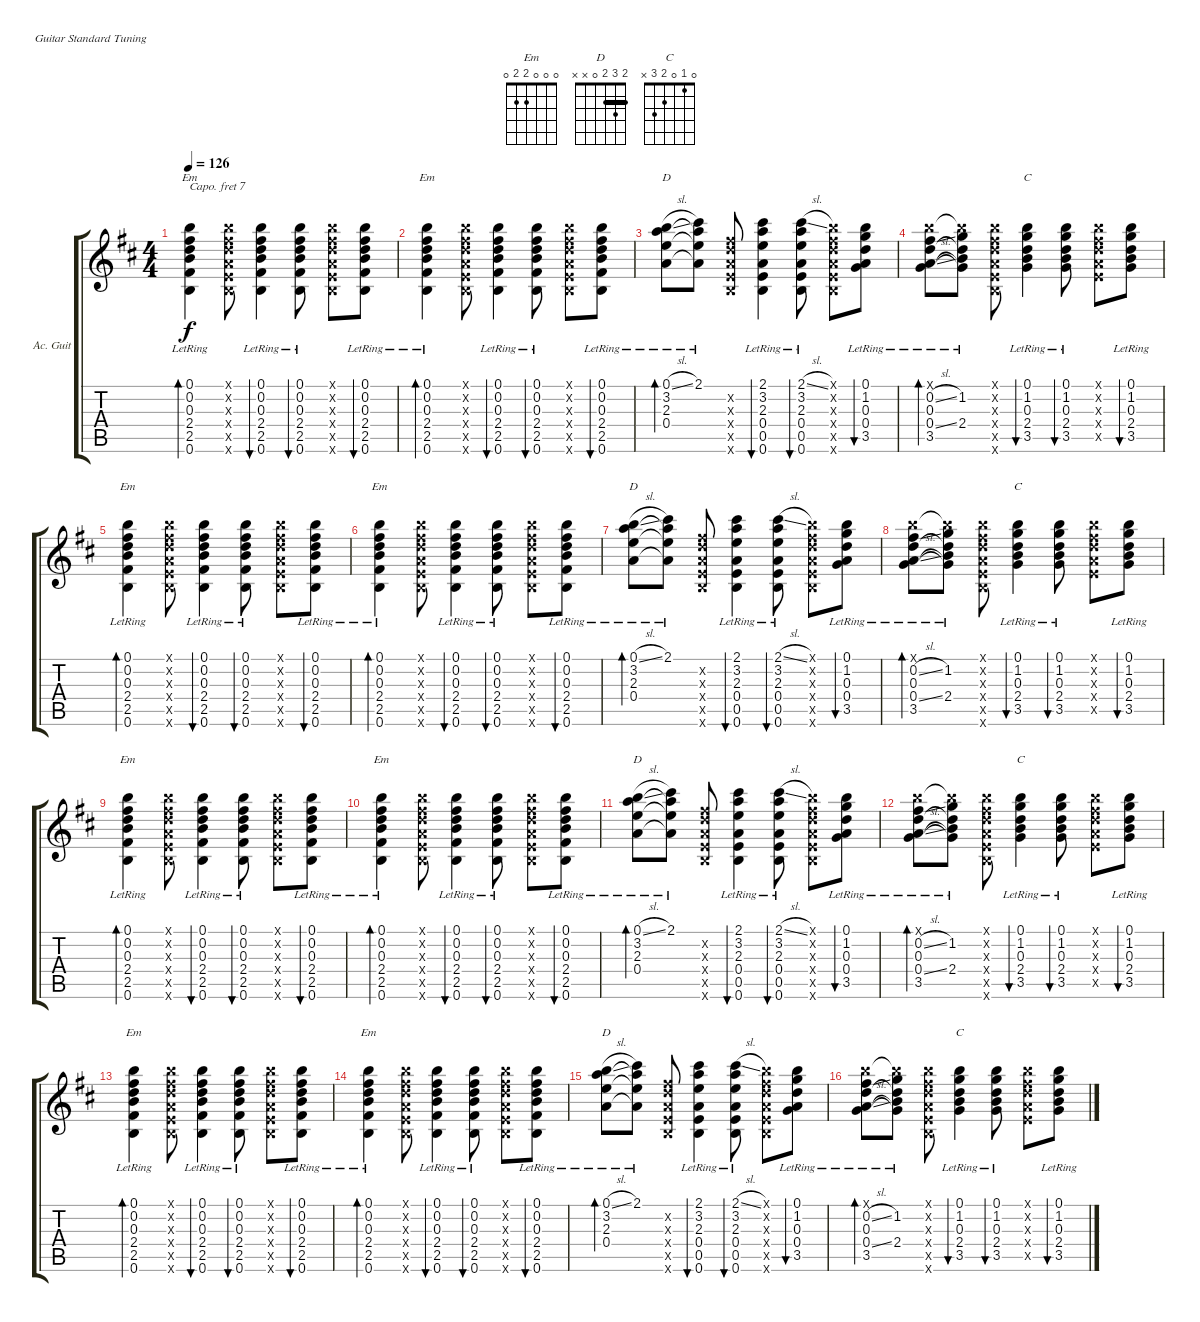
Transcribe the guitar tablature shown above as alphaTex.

\bracketExtendMode groupsimilarinstruments
\firstSystemTrackNameOrientation horizontal
\otherSystemsTrackNameOrientation horizontal
\track ("Acoustic Guitar" "Ac. Guit") {instrument acousticguitarnylon}
\staff {score tabs}
\capo 7
\tuning (E4 B3 G3 D3 A2 E2)
\chord ("Em" 0 0 0 2 2 0)
\chord ("D" 2 3 2 0 x x) {barre 2}
\chord ("C" 0 1 0 2 3 x)
\ts (4 4)
\tempo 126
\clef g2
\ks d
(0.1{lr} 0.2 0.3 2.4 2.5 0.6).4{bd 60 ch "Em" dy f} (0.1{x} 0.2{x} 0.3{x} 0.4{x} 0.5{x} 0.6{x}).8 (0.1{lr} 0.2{lr} 0.3{lr} 2.4{lr} 2.5{lr} 0.6{lr}).4{bu 60} (0.1{lr} 0.2{lr} 0.3 2.4{lr} 2.5{lr} 0.6{lr}).8{bu 60} (0.1{x} 0.2{x} 0.3{x} 0.4{x} 0.5{x} 0.6{x}).8 (0.1{lr} 0.2{lr} 0.3 2.4{lr} 2.5{lr} 0.6{lr}).8{bu 60} |
(0.1{lr} 0.2 0.3 2.4 2.5 0.6).4{bd 60 ch "Em"} (0.1{x} 0.2{x} 0.3{x} 0.4{x} 0.5{x} 0.6{x}).8 (0.1{lr} 0.2{lr} 0.3{lr} 2.4{lr} 2.5{lr} 0.6{lr}).4{bu 60} (0.1{lr} 0.2{lr} 0.3 2.4{lr} 2.5{lr} 0.6{lr}).8{bu 60} (0.1{x} 0.2{x} 0.3{x} 0.4{x} 0.5{x} 0.6{x}).8 (0.1{lr} 0.2{lr} 0.3 2.4{lr} 2.5{lr} 0.6{lr}).8{bu 60} |
(0.1{sl lr} 3.2 2.3 0.4).8{bd 59 ch "D"} (2.1{lr} 3.2{lr t} 2.3{lr t} 0.4{t}).8 (0.2{x} 0.3{x} 0.4{x} 0.5{x} 0.6{x}).8 (3.2{lr} 2.3{lr} 0.4{lr} 0.5{lr} 0.6{lr} 2.1).4{bu 60} (2.1{sl lr} 2.3{lr} 0.4{lr} 0.5{lr} 0.6{lr} 3.2).8{bu 60} (0.1{x} 0.2{x} 0.3{x} 0.4{x} 0.5{x} 0.6{x}).8 (0.1{lr} 1.2 0.3{lr} 0.4{lr} 3.5{lr}).8{bu 60} |
(0.1{x} 0.2{sl} 0.3{lr} 0.4{sl lr} 3.5{lr}).8{bd 59} (0.1{x t} 1.2{lr} 0.3{lr t} 2.4{lr} 3.5{lr t}).8 (0.1{x} 0.2{x} 0.3{x} 0.4{x} 0.5{x} 0.6{x}).8 (0.1{lr} 1.2{lr} 0.3{lr} 2.4{lr} 3.5{lr}).4{bu 60 ch "C"} (0.1{lr} 1.2{lr} 0.3{lr} 2.4{lr} 3.5{lr}).8{bu 60} (0.1{x} 0.2{x} 0.3{x} 0.4{x} 0.5{x}).8 (0.1{lr} 1.2{lr} 0.3{lr} 2.4{lr} 3.5{lr}).8{bu 59} |
(0.1{lr} 0.2 0.3 2.4 2.5 0.6).4{bd 60 ch "Em"} (0.1{x} 0.2{x} 0.3{x} 0.4{x} 0.5{x} 0.6{x}).8 (0.1{lr} 0.2{lr} 0.3{lr} 2.4{lr} 2.5{lr} 0.6{lr}).4{bu 60} (0.1{lr} 0.2{lr} 0.3 2.4{lr} 2.5{lr} 0.6{lr}).8{bu 60} (0.1{x} 0.2{x} 0.3{x} 0.4{x} 0.5{x} 0.6{x}).8 (0.1{lr} 0.2{lr} 0.3 2.4{lr} 2.5{lr} 0.6{lr}).8{bu 60} |
(0.1{lr} 0.2 0.3 2.4 2.5 0.6).4{bd 60 ch "Em"} (0.1{x} 0.2{x} 0.3{x} 0.4{x} 0.5{x} 0.6{x}).8 (0.1{lr} 0.2{lr} 0.3{lr} 2.4{lr} 2.5{lr} 0.6{lr}).4{bu 60} (0.1{lr} 0.2{lr} 0.3 2.4{lr} 2.5{lr} 0.6{lr}).8{bu 60} (0.1{x} 0.2{x} 0.3{x} 0.4{x} 0.5{x} 0.6{x}).8 (0.1{lr} 0.2{lr} 0.3 2.4{lr} 2.5{lr} 0.6{lr}).8{bu 60} |
(0.1{sl lr} 3.2 2.3 0.4).8{bd 59 ch "D"} (2.1{lr} 3.2{lr t} 2.3{lr t} 0.4{t}).8 (0.2{x} 0.3{x} 0.4{x} 0.5{x} 0.6{x}).8 (3.2{lr} 2.3{lr} 0.4{lr} 0.5{lr} 0.6{lr} 2.1).4{bu 60} (2.1{sl lr} 2.3{lr} 0.4{lr} 0.5{lr} 0.6{lr} 3.2).8{bu 60} (0.1{x} 0.2{x} 0.3{x} 0.4{x} 0.5{x} 0.6{x}).8 (0.1{lr} 1.2 0.3{lr} 0.4{lr} 3.5{lr}).8{bu 60} |
(0.1{x} 0.2{sl} 0.3{lr} 0.4{sl lr} 3.5{lr}).8{bd 59} (0.1{x t} 1.2{lr} 0.3{lr t} 2.4{lr} 3.5{lr t}).8 (0.1{x} 0.2{x} 0.3{x} 0.4{x} 0.5{x} 0.6{x}).8 (0.1{lr} 1.2{lr} 0.3{lr} 2.4{lr} 3.5{lr}).4{bu 60 ch "C"} (0.1{lr} 1.2{lr} 0.3{lr} 2.4{lr} 3.5{lr}).8{bu 60} (0.1{x} 0.2{x} 0.3{x} 0.4{x} 0.5{x}).8 (0.1{lr} 1.2{lr} 0.3{lr} 2.4{lr} 3.5{lr}).8{bu 59} |
(0.1{lr} 0.2 0.3 2.4 2.5 0.6).4{bd 60 ch "Em"} (0.1{x} 0.2{x} 0.3{x} 0.4{x} 0.5{x} 0.6{x}).8 (0.1{lr} 0.2{lr} 0.3{lr} 2.4{lr} 2.5{lr} 0.6{lr}).4{bu 60} (0.1{lr} 0.2{lr} 0.3 2.4{lr} 2.5{lr} 0.6{lr}).8{bu 60} (0.1{x} 0.2{x} 0.3{x} 0.4{x} 0.5{x} 0.6{x}).8 (0.1{lr} 0.2{lr} 0.3 2.4{lr} 2.5{lr} 0.6{lr}).8{bu 60} |
(0.1{lr} 0.2 0.3 2.4 2.5 0.6).4{bd 60 ch "Em"} (0.1{x} 0.2{x} 0.3{x} 0.4{x} 0.5{x} 0.6{x}).8 (0.1{lr} 0.2{lr} 0.3{lr} 2.4{lr} 2.5{lr} 0.6{lr}).4{bu 60} (0.1{lr} 0.2{lr} 0.3 2.4{lr} 2.5{lr} 0.6{lr}).8{bu 60} (0.1{x} 0.2{x} 0.3{x} 0.4{x} 0.5{x} 0.6{x}).8 (0.1{lr} 0.2{lr} 0.3 2.4{lr} 2.5{lr} 0.6{lr}).8{bu 60} |
(0.1{sl lr} 3.2 2.3 0.4).8{bd 59 ch "D"} (2.1{lr} 3.2{lr t} 2.3{lr t} 0.4{t}).8 (0.2{x} 0.3{x} 0.4{x} 0.5{x} 0.6{x}).8 (3.2{lr} 2.3{lr} 0.4{lr} 0.5{lr} 0.6{lr} 2.1).4{bu 60} (2.1{sl lr} 2.3{lr} 0.4{lr} 0.5{lr} 0.6{lr} 3.2).8{bu 60} (0.1{x} 0.2{x} 0.3{x} 0.4{x} 0.5{x} 0.6{x}).8 (0.1{lr} 1.2 0.3{lr} 0.4{lr} 3.5{lr}).8{bu 60} |
(0.1{x} 0.2{sl} 0.3{lr} 0.4{sl lr} 3.5{lr}).8{bd 59} (0.1{x t} 1.2{lr} 0.3{lr t} 2.4{lr} 3.5{lr t}).8 (0.1{x} 0.2{x} 0.3{x} 0.4{x} 0.5{x} 0.6{x}).8 (0.1{lr} 1.2{lr} 0.3{lr} 2.4{lr} 3.5{lr}).4{bu 60 ch "C"} (0.1{lr} 1.2{lr} 0.3{lr} 2.4{lr} 3.5{lr}).8{bu 60} (0.1{x} 0.2{x} 0.3{x} 0.4{x} 0.5{x}).8 (0.1{lr} 1.2{lr} 0.3{lr} 2.4{lr} 3.5{lr}).8{bu 59} |
(0.1{lr} 0.2 0.3 2.4 2.5 0.6).4{bd 60 ch "Em"} (0.1{x} 0.2{x} 0.3{x} 0.4{x} 0.5{x} 0.6{x}).8 (0.1{lr} 0.2{lr} 0.3{lr} 2.4{lr} 2.5{lr} 0.6{lr}).4{bu 60} (0.1{lr} 0.2{lr} 0.3 2.4{lr} 2.5{lr} 0.6{lr}).8{bu 60} (0.1{x} 0.2{x} 0.3{x} 0.4{x} 0.5{x} 0.6{x}).8 (0.1{lr} 0.2{lr} 0.3 2.4{lr} 2.5{lr} 0.6{lr}).8{bu 60} |
(0.1{lr} 0.2 0.3 2.4 2.5 0.6).4{bd 60 ch "Em"} (0.1{x} 0.2{x} 0.3{x} 0.4{x} 0.5{x} 0.6{x}).8 (0.1{lr} 0.2{lr} 0.3{lr} 2.4{lr} 2.5{lr} 0.6{lr}).4{bu 60} (0.1{lr} 0.2{lr} 0.3 2.4{lr} 2.5{lr} 0.6{lr}).8{bu 60} (0.1{x} 0.2{x} 0.3{x} 0.4{x} 0.5{x} 0.6{x}).8 (0.1{lr} 0.2{lr} 0.3 2.4{lr} 2.5{lr} 0.6{lr}).8{bu 60} |
(0.1{sl lr} 3.2 2.3 0.4).8{bd 59 ch "D"} (2.1{lr} 3.2{lr t} 2.3{lr t} 0.4{t}).8 (0.2{x} 0.3{x} 0.4{x} 0.5{x} 0.6{x}).8 (3.2{lr} 2.3{lr} 0.4{lr} 0.5{lr} 0.6{lr} 2.1).4{bu 60} (2.1{sl lr} 2.3{lr} 0.4{lr} 0.5{lr} 0.6{lr} 3.2).8{bu 60} (0.1{x} 0.2{x} 0.3{x} 0.4{x} 0.5{x} 0.6{x}).8 (0.1{lr} 1.2 0.3{lr} 0.4{lr} 3.5{lr}).8{bu 60} |
(0.1{x} 0.2{sl} 0.3{lr} 0.4{sl lr} 3.5{lr}).8{bd 59} (0.1{x t} 1.2{lr} 0.3{lr t} 2.4{lr} 3.5{lr t}).8 (0.1{x} 0.2{x} 0.3{x} 0.4{x} 0.5{x} 0.6{x}).8 (0.1{lr} 1.2{lr} 0.3{lr} 2.4{lr} 3.5{lr}).4{bu 60 ch "C"} (0.1{lr} 1.2{lr} 0.3{lr} 2.4{lr} 3.5{lr}).8{bu 60} (0.1{x} 0.2{x} 0.3{x} 0.4{x} 0.5{x}).8 (0.1{lr} 1.2{lr} 0.3{lr} 2.4{lr} 3.5{lr}).8{bu 59}
